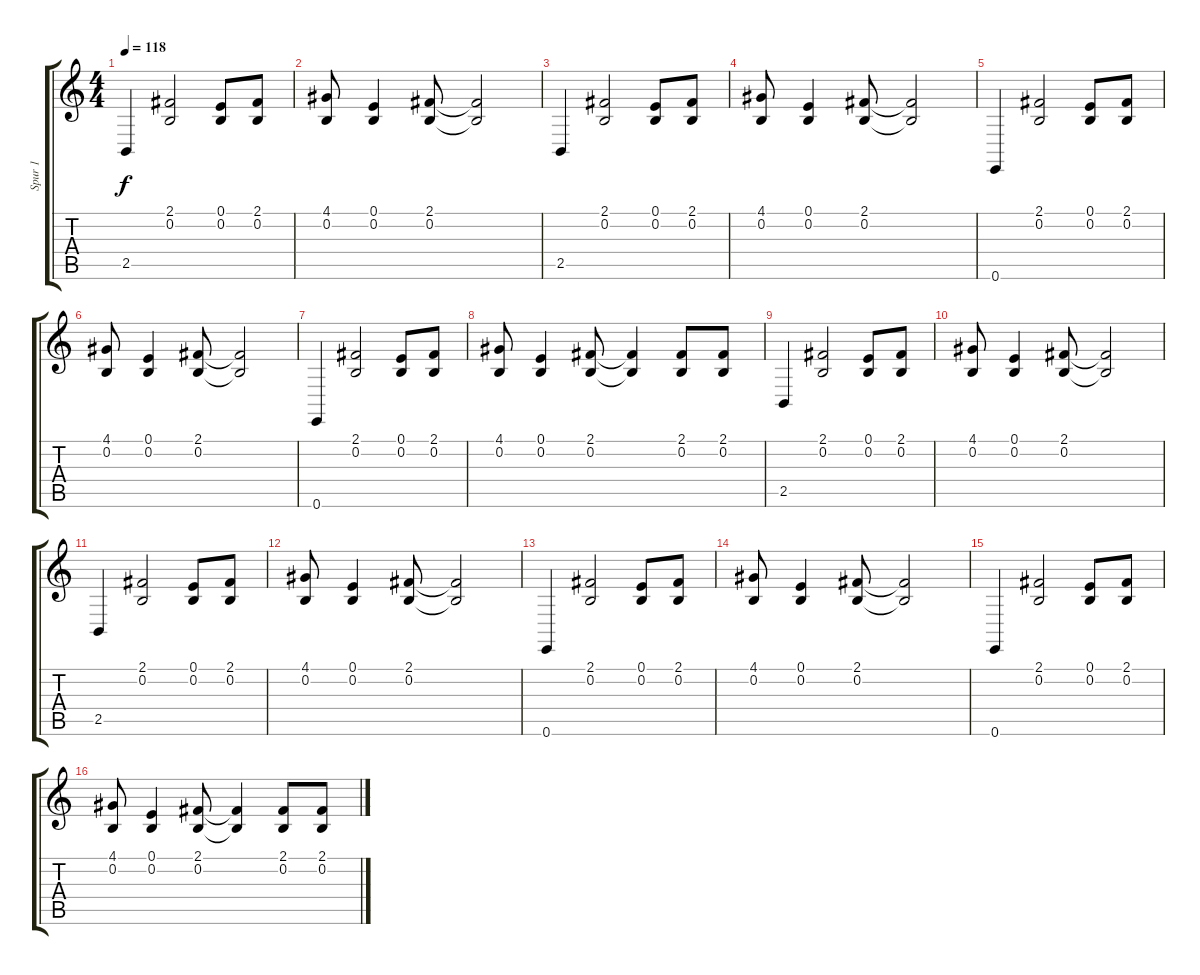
\track ("Spur 1" "Spur 1") {instrument acousticgrandpiano}
\staff {score tabs}
\tuning (E4 B3 G3 D3 A2 E2) {hide}
\ts (4 4)
\tempo 118
\clef g2
\ks c
2.5.4{dy f instrument shamisen} (2.1 0.2).2 (0.1 0.2).8 (2.1 0.2).8 |
(4.1 0.2).8 (0.1 0.2).4 (2.1 0.2).8 (2.1{t} 0.2{t}).2 |
2.5.4 (2.1 0.2).2 (0.1 0.2).8 (2.1 0.2).8 |
(4.1 0.2).8 (0.1 0.2).4 (2.1 0.2).8 (2.1{t} 0.2{t}).2 |
0.6.4 (2.1 0.2).2 (0.1 0.2).8 (2.1 0.2).8 |
(4.1 0.2).8 (0.1 0.2).4 (2.1 0.2).8 (2.1{t} 0.2{t}).2 |
0.6.4 (2.1 0.2).2 (0.1 0.2).8 (2.1 0.2).8 |
(4.1 0.2).8 (0.1 0.2).4 (2.1 0.2).8 (2.1{t} 0.2{t}).4 (2.1 0.2).8 (2.1 0.2).8 |
2.5.4{instrument koto} (2.1 0.2).2 (0.1 0.2).8 (2.1 0.2).8 |
(4.1 0.2).8 (0.1 0.2).4 (2.1 0.2).8 (2.1{t} 0.2{t}).2 |
2.5.4 (2.1 0.2).2 (0.1 0.2).8 (2.1 0.2).8 |
(4.1 0.2).8 (0.1 0.2).4 (2.1 0.2).8 (2.1{t} 0.2{t}).2 |
0.6.4 (2.1 0.2).2 (0.1 0.2).8 (2.1 0.2).8 |
(4.1 0.2).8 (0.1 0.2).4 (2.1 0.2).8 (2.1{t} 0.2{t}).2 |
0.6.4 (2.1 0.2).2 (0.1 0.2).8 (2.1 0.2).8 |
(4.1 0.2).8 (0.1 0.2).4 (2.1 0.2).8 (2.1{t} 0.2{t}).4 (2.1 0.2).8 (2.1 0.2).8
